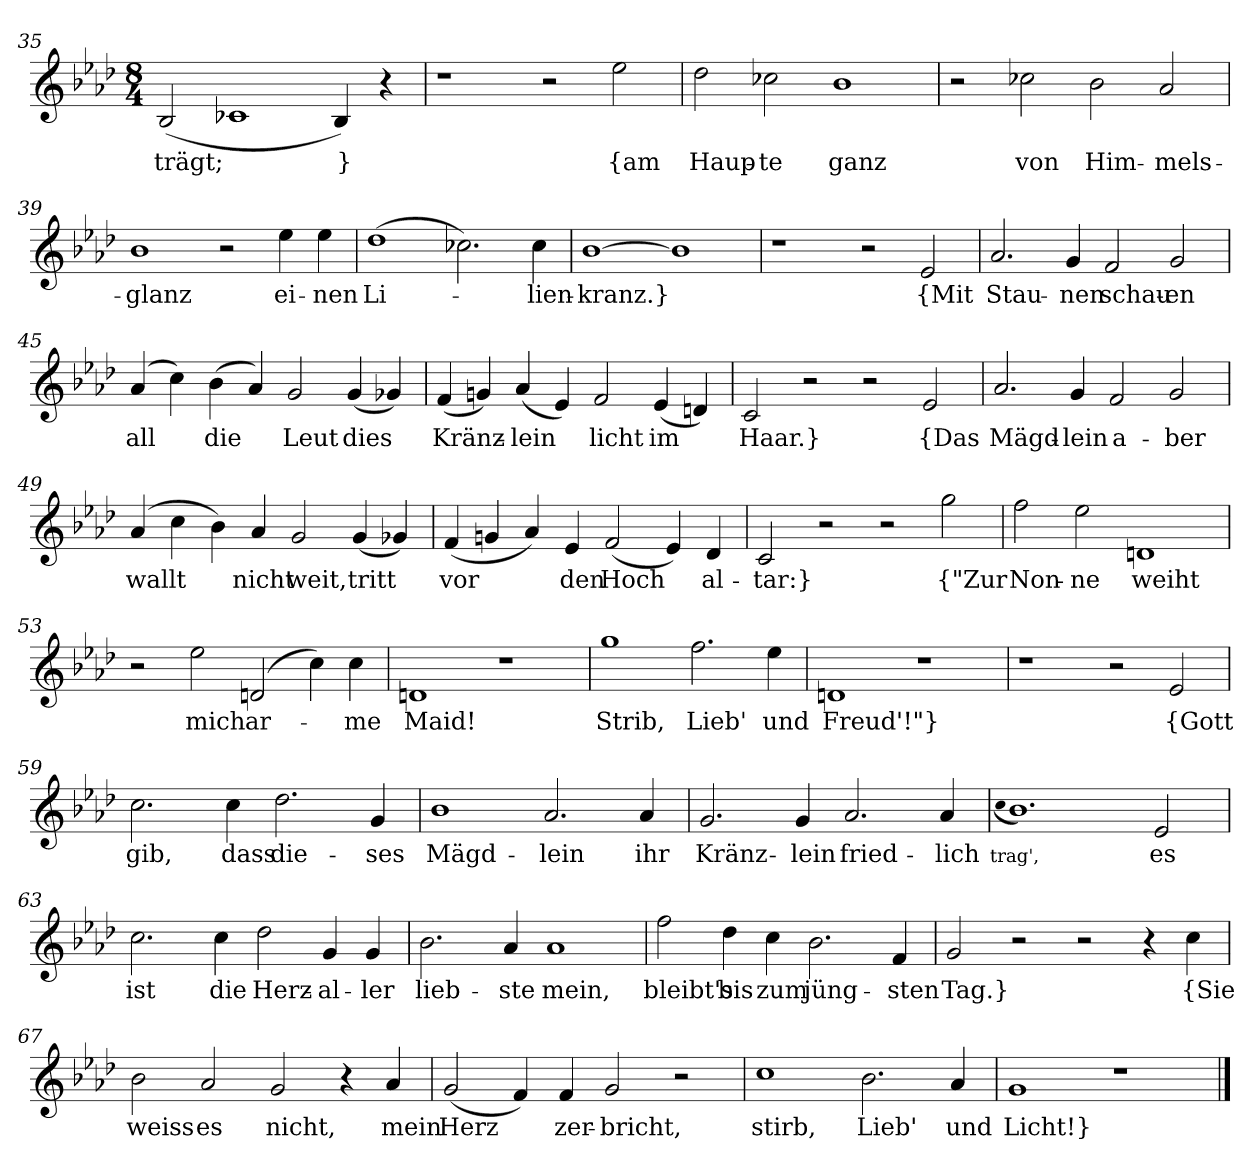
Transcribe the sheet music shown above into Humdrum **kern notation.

**kern	**text
*part1	*part1
*staff1	*staff1
*clefG2	*
*k[b-e-a-d-]	*
*M8/4	*
=35	=35
(2B-	trägt;
1c-X	.
4B-)	}
4r	.
=36	=36
1r	.
2r	.
2ee-	{am
=37	=37
2dd-	Haup-
2cc-X	-te
1b-	ganz
=38	=38
2r	.
2cc-X	von
2b-	Him-
2a-	-mels-
=39	=39
1b-	-glanz
2r	.
4ee-	ei-
4ee-	-nen
=40	=40
(1dd-	Li-
2.cc-X)	.
4cc-	-lien-
=41	=41
[1b-	-kranz.}
1b-]	.
=43	=43
1r	.
2r	.
2e-	{Mit
=44	=44
2.a-	Stau-
4g	-nen
2f	schau-
2g	-en
=45	=45
(4a-	all
4cc)	.
(4b-	die
4a-)	.
2g	Leut
(4g	dies
4g-X)	.
=46	=46
(4f	Kränz-
4gn)	.
(4a-	-lein
4e-)	.
2f	licht
(4e-	im
4dn)	.
=47	=47
2c	Haar.}
2r	.
2r	.
2e-	{Das
=48	=48
2.a-	Mägd-
4g	-lein
2f	a-
2g	-ber
=49	=49
(4a-	wallt
4cc	.
4b-)	.
4a-	nicht
2g	weit,
(4g	tritt
4g-X)	.
=50	=50
(4f	vor
4gn	.
4a-)	.
4e-	den
(2f	Hoch
4e-)	.
4d-	-al-
=51	=51
2c	-tar:}
2r	.
2r	.
2gg	{"Zur
=52	=52
2ff	Non-
2ee-	-ne
1dn	weiht
=53	=53
2r	.
2ee-	mich
(2dn	ar-
4cc)	.
4cc	-me
=54	=54
1dn	Maid!
1r	.
=55	=55
1gg	Strib,
2.ff	Lieb'
4ee-	und
=56	=56
1dn	Freud'!"}
1r	.
=58	=58
1r	.
2r	.
2e-	{Gott
=59	=59
2.cc	gib,
4cc	dass
2.dd-	die-
4g	-ses
=60	=60
1b-	Mägd-
2.a-	-lein
4a-	ihr
=61	=61
2.g	Kränz-
4g	-lein
2.a-	fried-
4a-	-lich
=62	=62
(qcc	trag',
1.b-)	.
2e-	es
=63	=63
2.cc	ist
4cc	die
2dd-	Herz-
4g	-al-
4g	-ler
=64	=64
2.b-	lieb-
4a-	-ste
1a-	mein,
=65	=65
2ff	bleibt's
4dd-	bis
4cc	zum
2.b-	jüng-
4f	-sten
=66	=66
2g	Tag.}
2r	.
2r	.
4r	.
4cc	{Sie
=67	=67
2b-	weiss
2a-	es
2g	nicht,
4r	.
4a-	mein
=68	=68
(2g	Herz
4f)	.
4f	zer-
2g	-bricht,
2r	.
=69	=69
1cc	stirb,
2.b-	Lieb'
4a-	und
=70	=70
1g	Licht!}
1r	.
==	==
*-	*-
